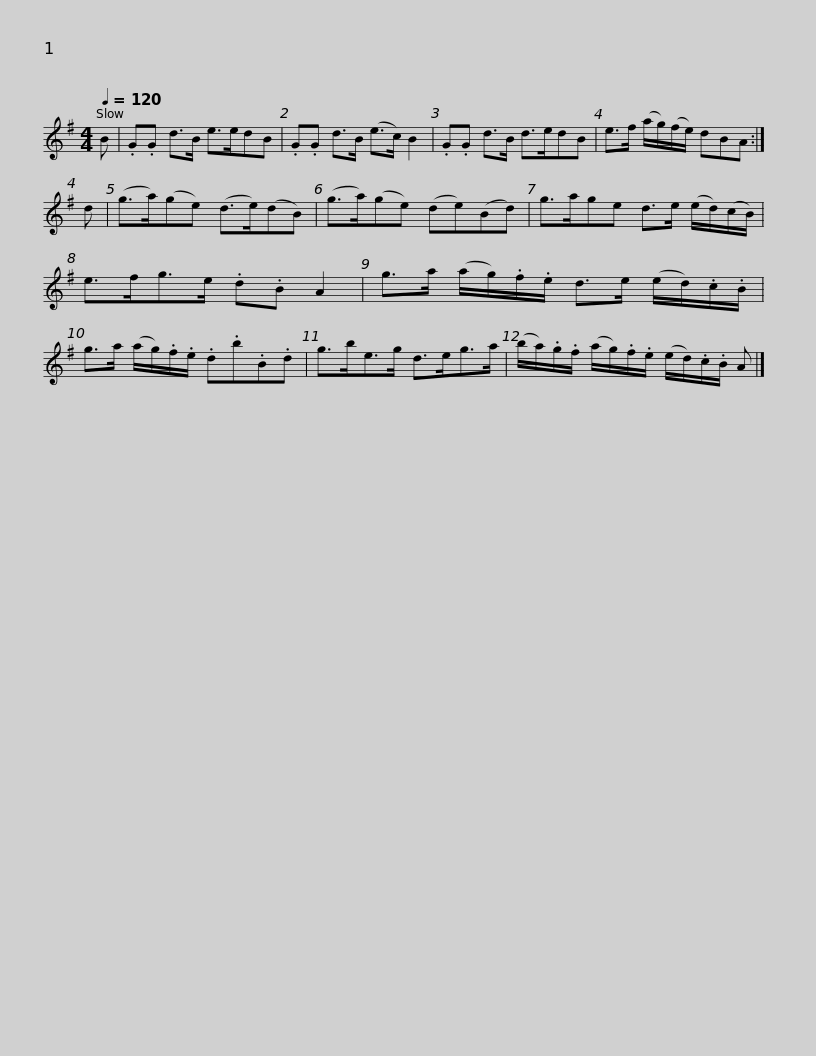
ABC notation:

X:1
L:1/8
Q:1/4=120
M:4/4
I:linebreak $
K:G
V:1 treble
V:1
 B | .G.G d>B e>edB | .G.G d>B (e>c) B2 | .G.G d>B d>edB | e>f (a/g/)(f/e/) dBA :| %5
 d |$ (g>a)(ge) (d>e)(dB) | (g>a)(ge) (de)(Bd) | g>age d>e (e/d/)(c/B/) | e>fg>e .d.B A2 |$ %10
 g>a (a/g/).f/.e/ d>e (e/d/).c/.B/ | g>a (a/g/).f/.e/ .d.b.B.d | g>be>g d>eg>a |$ (b/a/).g/.f/ (a/g/).f/.e/ (e/d/).c/.B/ A |] %14
